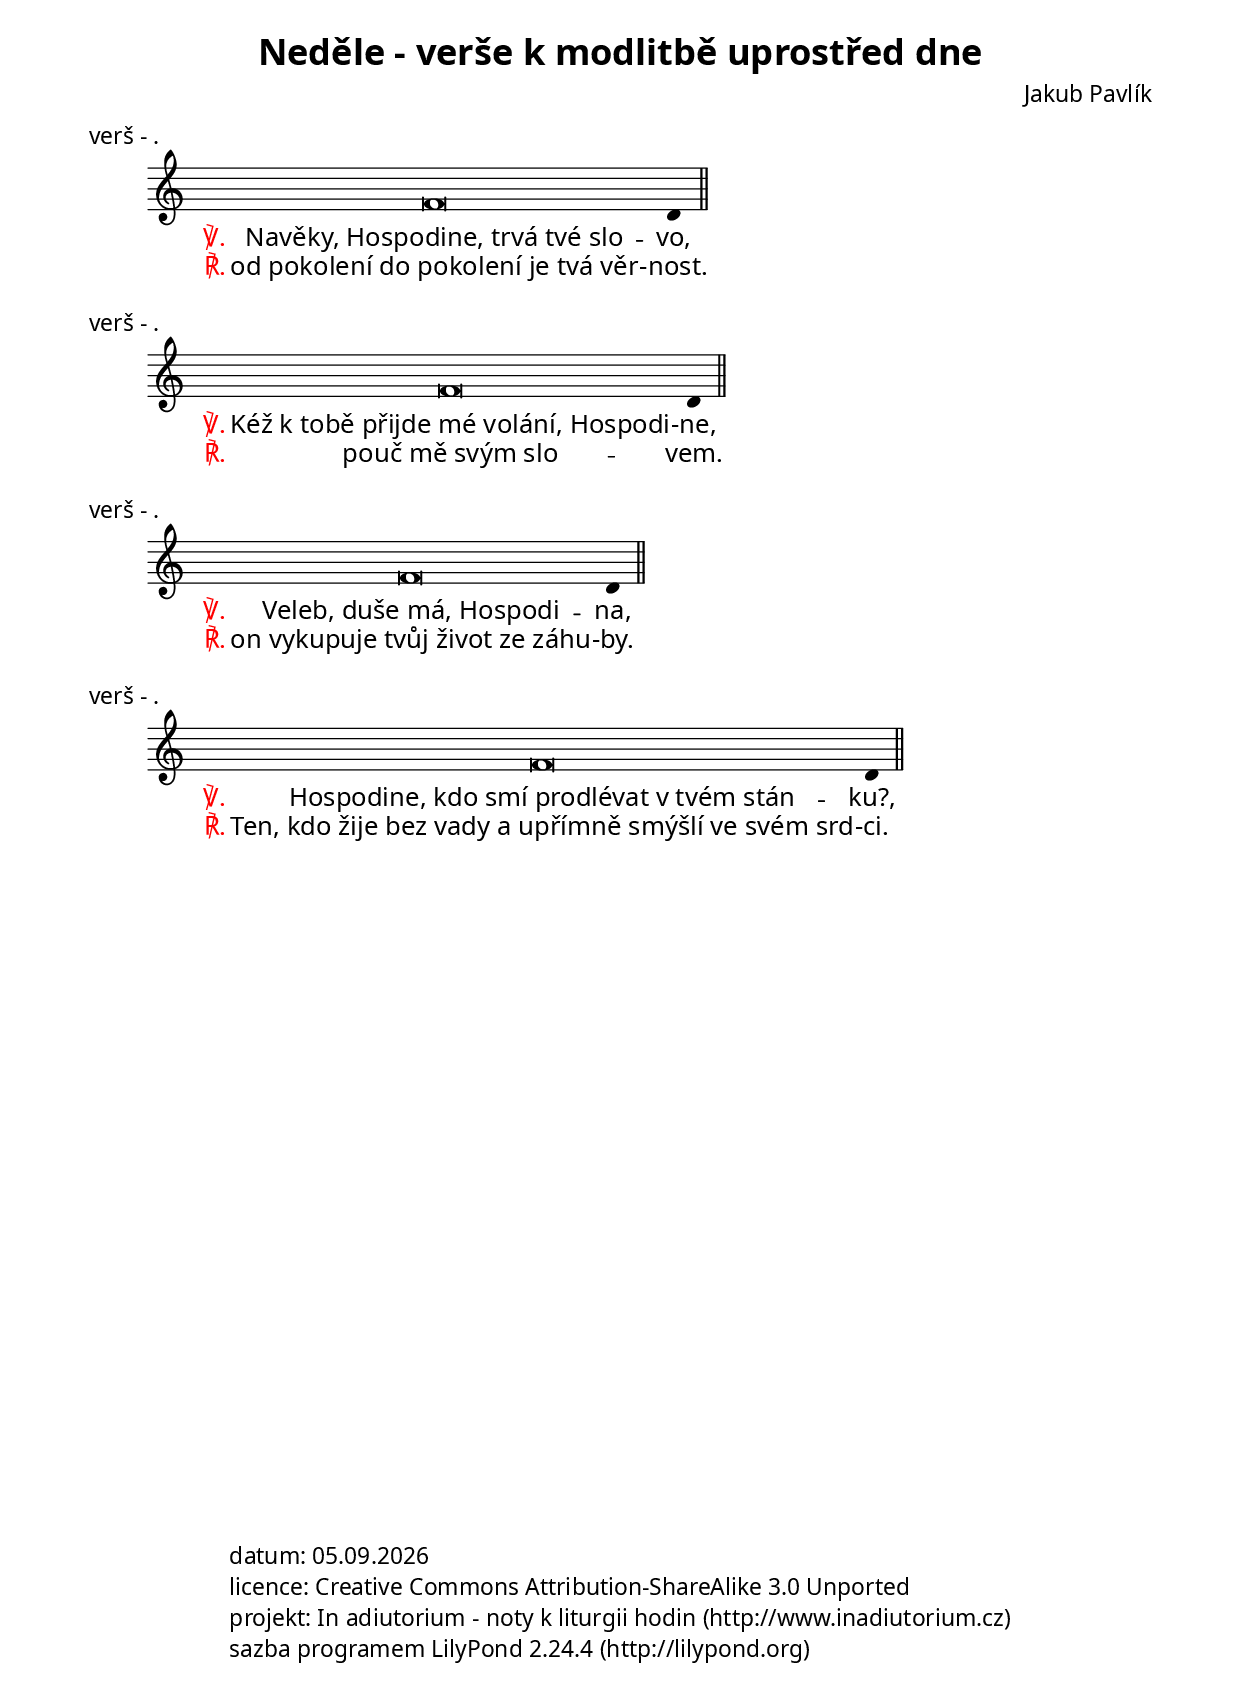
\version "2.14.2"

\header {
  title = "Neděle - verše k modlitbě uprostřed dne"
  composer = "Jakub Pavlík"
}

\include "../spolecne.ly"

\score {
  \relative c' {
    \choralniRezim
    \neviditelna f f\breve d4 \barFinalis 
  }
  \addlyrics {
    \set stanza = #""
    \Verse "Navěky, Hospodine, trvá tvé slo" -- vo,
  } 
  \addlyrics {
    \set stanza = #""
    \Response "od pokolení do pokolení je tvá věr" -- -nost.
  }
  \header {
    quid = "verš"
    modus = ""
    differentia = "" 
    psalmus = ""
    id = "ne1v"
    piece = \markup {\sestavTitulek}
  }
}

\score {
  \relative c' {
    \choralniRezim
    \neviditelna f f\breve d4 \barFinalis
  }
  \addlyrics {
    \set stanza = #""
    \Verse "Kéž k tobě přijde mé volání, Hospodi" -- -ne,
  }
  \addlyrics {
    \set stanza = #""
    \Response "pouč mě svým slo" -- vem.
  }
  \header {
    quid = "verš"
    modus = ""
    differentia = "" 
    psalmus = ""
    id = "ne2v"
    piece = \markup {\sestavTitulek}
  }
}

\score {
  \relative c' {
    \choralniRezim
    \neviditelna f f\breve d4 \barFinalis
  }
  \addlyrics {
    \set stanza = #""
    \Verse "Veleb, duše má, Hospodi" -- na,
  }
  \addlyrics {
    \set stanza = #""
    \Response "on vykupuje tvůj život ze záhu" -- -by.
  }
  \header {
    quid = "verš"
    modus = ""
    differentia = "" 
    psalmus = ""
    id = "ne3v"
    piece = \markup {\sestavTitulek}
  }
}

\score {
  \relative c' {
    \choralniRezim
    \neviditelna f f\breve d4 \barFinalis
  }
  \addlyrics {
    \set stanza = #""
    \Verse "Hospodine, kdo smí prodlévat v tvém stán" -- ku?,
  }
  \addlyrics {
    \set stanza = #""
    \Response "Ten, kdo žije bez vady a upřímně smýšlí ve svém srd" -- -ci.
  }
  \header {
    quid = "verš"
    modus = ""
    differentia = "" 
    psalmus = ""
    id = "ne4v"
    piece = \markup {\sestavTitulek}
  }
}